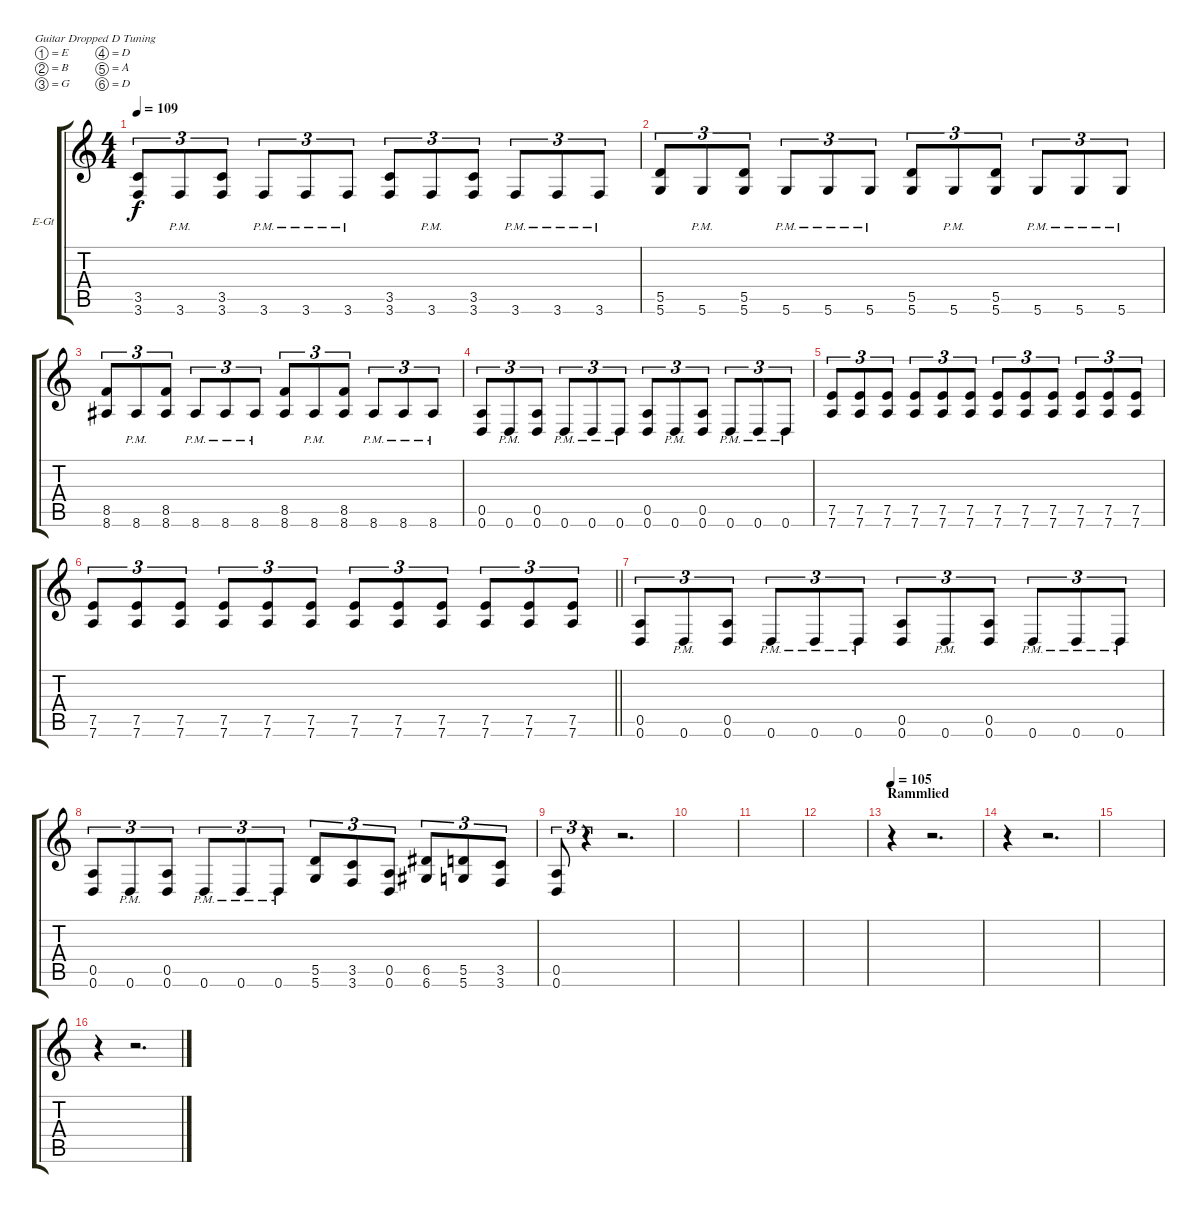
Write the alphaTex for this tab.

\bracketExtendMode groupsimilarinstruments
\firstSystemTrackNameOrientation horizontal
\otherSystemsTrackNameOrientation horizontal
\track ("Overdriven-guitar (Richard)" "E-Gt") {instrument overdrivenguitar}
\staff {score tabs}
\tuning (E4 B3 G3 D3 A2 D2)
\ts (4 4)
\tempo 109
\clef g2
\scale
0.333333
\ks c
(3.5 3.6).8{tu (3 2) dy f} 3.6{pm}.8{tu (3 2)} (3.5 3.6).8{tu (3 2)} 3.6{pm}.8{tu (3 2)} 3.6{pm}.8{tu (3 2)} 3.6{pm}.8{tu (3 2)} (3.5 3.6).8{tu (3 2)} 3.6{pm}.8{tu (3 2)} (3.5 3.6).8{tu (3 2)} 3.6{pm}.8{tu (3 2)} 3.6{pm}.8{tu (3 2)} 3.6{pm}.8{tu (3 2)} |
\scale
0.333333 (5.5 5.6).8{tu (3 2)} 5.6{pm}.8{tu (3 2)} (5.5 5.6).8{tu (3 2)} 5.6{pm}.8{tu (3 2)} 5.6{pm}.8{tu (3 2)} 5.6{pm}.8{tu (3 2)} (5.5 5.6).8{tu (3 2)} 5.6{pm}.8{tu (3 2)} (5.5 5.6).8{tu (3 2)} 5.6{pm}.8{tu (3 2)} 5.6{pm}.8{tu (3 2)} 5.6{pm}.8{tu (3 2)} |
\scale
0.333333 (8.5 8.6).8{tu (3 2)} 8.6{pm}.8{tu (3 2)} (8.5 8.6).8{tu (3 2)} 8.6{pm}.8{tu (3 2)} 8.6{pm}.8{tu (3 2)} 8.6{pm}.8{tu (3 2)} (8.5 8.6).8{tu (3 2)} 8.6{pm}.8{tu (3 2)} (8.5 8.6).8{tu (3 2)} 8.6{pm}.8{tu (3 2)} 8.6{pm}.8{tu (3 2)} 8.6{pm}.8{tu (3 2)} |
\scale
0.333333 (0.5 0.6).8{tu (3 2)} 0.6{pm}.8{tu (3 2)} (0.5 0.6).8{tu (3 2)} 0.6{pm}.8{tu (3 2)} 0.6{pm}.8{tu (3 2)} 0.6{pm}.8{tu (3 2)} (0.5 0.6).8{tu (3 2)} 0.6{pm}.8{tu (3 2)} (0.5 0.6).8{tu (3 2)} 0.6{pm}.8{tu (3 2)} 0.6{pm}.8{tu (3 2)} 0.6{pm}.8{tu (3 2)} |
\scale
0.333333 (7.5 7.6).8{tu (3 2)} (7.5 7.6).8{tu (3 2)} (7.5 7.6).8{tu (3 2)} (7.5 7.6).8{tu (3 2)} (7.5 7.6).8{tu (3 2)} (7.5 7.6).8{tu (3 2)} (7.5 7.6).8{tu (3 2)} (7.5 7.6).8{tu (3 2)} (7.5 7.6).8{tu (3 2)} (7.5 7.6).8{tu (3 2)} (7.5 7.6).8{tu (3 2)} (7.5 7.6).8{tu (3 2)} |
\scale
0.333333
\barLineRight lightlight
(7.5 7.6).8{tu (3 2)} (7.5 7.6).8{tu (3 2)} (7.5 7.6).8{tu (3 2)} (7.5 7.6).8{tu (3 2)} (7.5 7.6).8{tu (3 2)} (7.5 7.6).8{tu (3 2)} (7.5 7.6).8{tu (3 2)} (7.5 7.6).8{tu (3 2)} (7.5 7.6).8{tu (3 2)} (7.5 7.6).8{tu (3 2)} (7.5 7.6).8{tu (3 2)} (7.5 7.6).8{tu (3 2)} |
\scale
0.333333 (0.5 0.6).8{tu (3 2)} 0.6{pm}.8{tu (3 2)} (0.5 0.6).8{tu (3 2)} 0.6{pm}.8{tu (3 2)} 0.6{pm}.8{tu (3 2)} 0.6{pm}.8{tu (3 2)} (0.5 0.6).8{tu (3 2)} 0.6{pm}.8{tu (3 2)} (0.5 0.6).8{tu (3 2)} 0.6{pm}.8{tu (3 2)} 0.6{pm}.8{tu (3 2)} 0.6{pm}.8{tu (3 2)} |
\scale
0.333333 (0.5 0.6).8{tu (3 2)} 0.6{pm}.8{tu (3 2)} (0.5 0.6).8{tu (3 2)} 0.6{pm}.8{tu (3 2)} 0.6{pm}.8{tu (3 2)} 0.6{pm}.8{tu (3 2)} (5.5 5.6).8{tu (3 2)} (3.5 3.6).8{tu (3 2)} (0.5 0.6).8{tu (3 2)} (6.5 6.6).8{tu (3 2)} (5.5 5.6).8{tu (3 2)} (3.5 3.6).8{tu (3 2)} |
\scale
0.333333 (0.5 0.6).8{tu (3 2)} r.4{tu (3 2)} r.2{d} |
\scale
0.333333 |
\scale
0.333333 |
\scale
0.333333 |
\section ("" "Rammlied")
\tempo 105
\scale
0.333333 r.4 r.2{d} |
\scale
0.333333 r.4 r.2{d} |
\scale
0.333333 |
\scale
0.333333 r.4 r.2{d}
